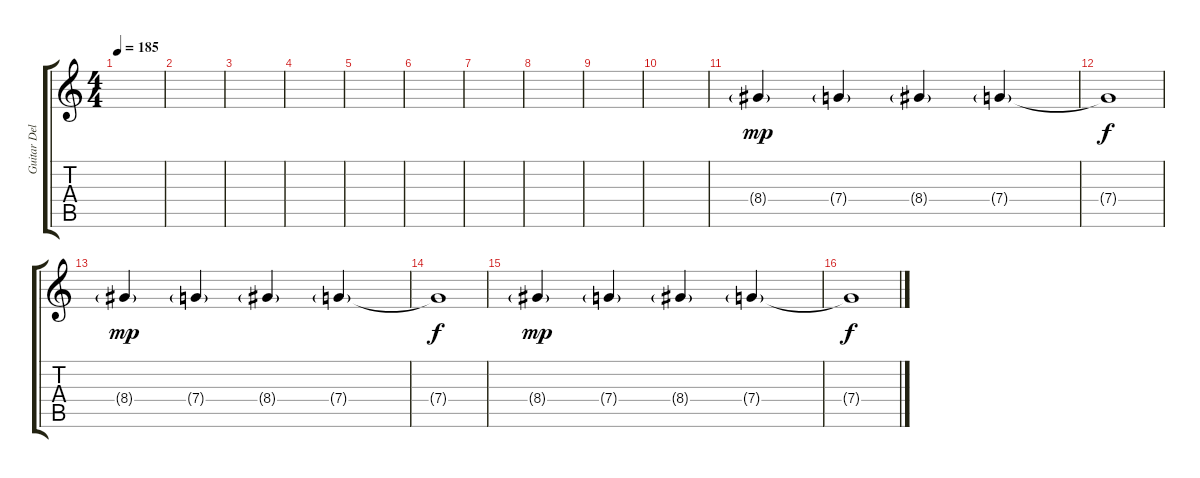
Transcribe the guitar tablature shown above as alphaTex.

\track ("Guitar Delay" "Guitar Del") {instrument electricguitarclean}
\staff {score tabs}
\tuning (D4 A3 F3 C3 G2 C2) {hide}
\ts (4 4)
\tempo 185
\clef g2
\ks c
|
|
|
|
|
|
|
|
|
|
8.4{g}.4{dy mp} 7.4{g}.4 8.4{g}.4 7.4{g}.4 |
7.4{t}.1{dy f} |
8.4{g}.4{dy mp} 7.4{g}.4 8.4{g}.4 7.4{g}.4 |
7.4{t}.1{dy f} |
8.4{g}.4{dy mp} 7.4{g}.4 8.4{g}.4 7.4{g}.4 |
7.4{t}.1{dy f}
